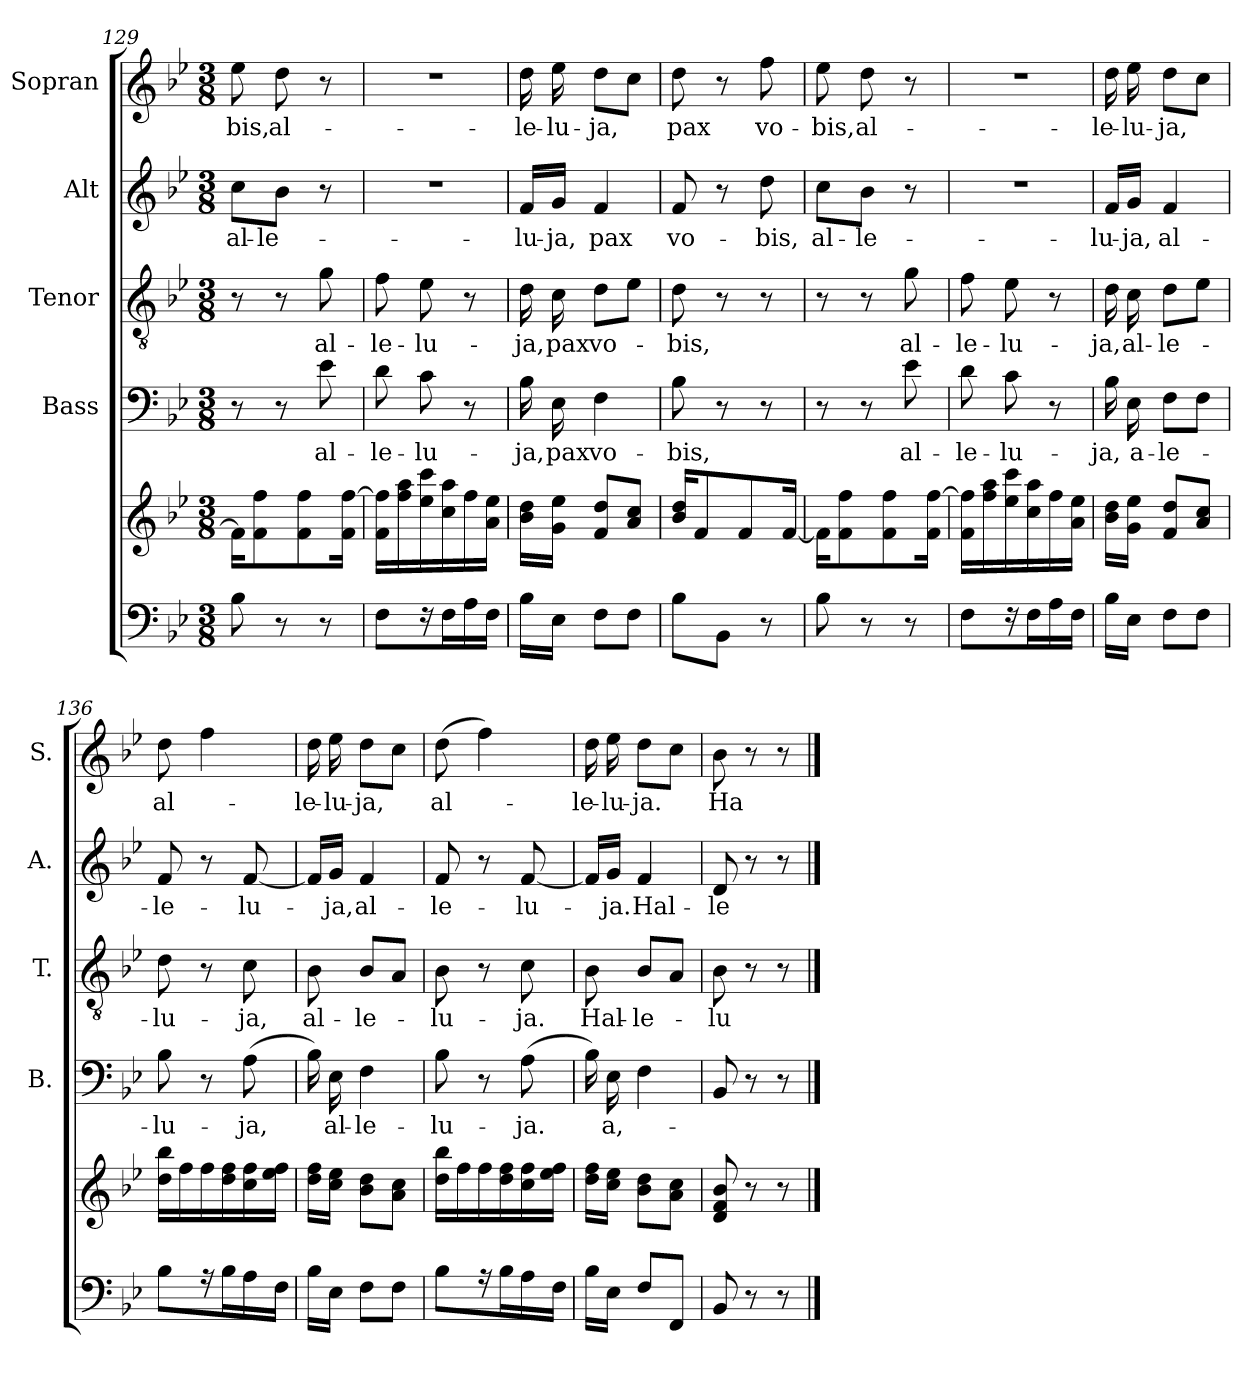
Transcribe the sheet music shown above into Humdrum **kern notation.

**kern	**kern	**kern	**text	**kern	**text	**kern	**text	**kern	**text
*part5	*part5	*part4	*part4	*part3	*part3	*part2	*part2	*part1	*part1
*staff6	*staff5	*staff4	*staff4	*staff3	*staff3	*staff2	*staff2	*staff1	*staff1
*	*	*I"Bass	*	*I"Tenor	*	*I"Alt	*	*I"Sopran	*
*	*	*I'B.	*	*I'T.	*	*I'A.	*	*I'S.	*
!!LO:PB:g=z
*clefF4	*clefG2	*clefF4	*	*clefGv2	*	*clefG2	*	*clefG2	*
*k[b-e-]	*k[b-e-]	*k[b-e-]	*	*k[b-e-]	*	*k[b-e-]	*	*k[b-e-]	*
*B-:	*B-:	*B-:	*	*B-:	*	*B-:	*	*B-:	*
*M3/8	*M3/8	*M3/8	*	*M3/8	*	*M3/8	*	*M3/8	*
=129	=129	=129	=129	=129	=129	=129	=129	=129	=129
!	!	!	!	!	!	!	!LO:LY:b	!	!LO:LY:b
8B-\	16f\KL]	8r	.	8r	.	8cc\L	al-	8ee-\	-bis,
.	8f\ 8ff\	.	.	.	.	.	.	.	.
!	!	!	!	!	!	!	!LO:LY:b	!	!LO:LY:b
8r	.	8r	.	8r	.	8b-\J	-le-	8dd\	al-
.	8f\ 8ff\	.	.	.	.	.	.	.	.
!	!	!	!LO:LY:b	!	!LO:LY:b	!	!	!	!
8r	.	8e-\	al-	8g\	al-	8r	.	8r	.
.	16f\ [16ff\Jk	.	.	.	.	.	.	.	.
=130	=130	=130	=130	=130	=130	=130	=130	=130	=130
!	!	!	!LO:LY:b	!	!LO:LY:b	!	!	!	!
8F\L	16f\ 16ff\]LL	8d\	-le-	8f\	-le-	4.r	.	4.r	.
.	16ff\ 16aa\	.	.	.	.	.	.	.	.
!	!	!	!LO:LY:b	!	!LO:LY:b	!	!	!	!
16r	16ee-\ 16ccc\	8c\	-lu-	8e-\	-lu-	.	.	.	.
16F\L	16cc\ 16aa\	.	.	.	.	.	.	.	.
16A\	16ff\	8r	.	8r	.	.	.	.	.
16F\JJ	16a\ 16ee-\JJ	.	.	.	.	.	.	.	.
=131	=131	=131	=131	=131	=131	=131	=131	=131	=131
!	!	!	!LO:LY:b	!	!LO:LY:b	!	!LO:LY:b	!	!LO:LY:b
16B-\LL	16b-\ 16dd\LL	16B-\	-ja,	16d\	-ja,	16f/LL	-lu-	16dd\	-le-
!	!	!	!LO:LY:b	!	!LO:LY:b	!	!LO:LY:b	!	!LO:LY:b
16E-\JJ	16g\ 16ee-\JJ	16E-\	pax	16c\	pax	16g/JJ	-ja,	16ee-\	-lu-
!	!	!	!LO:LY:b	!	!LO:LY:b	!	!LO:LY:b	!	!LO:LY:b
8F\L	8f/ 8dd/L	4F\	vo-	8d\L	vo-	4f/	pax	8dd\L	-ja,
8F\J	8a/ 8cc/J	.	.	8e-\J	.	.	.	8cc\J	.
=132	=132	=132	=132	=132	=132	=132	=132	=132	=132
!	!	!	!LO:LY:b	!	!LO:LY:b	!	!LO:LY:b	!	!LO:LY:b
8B-\L	16b-/ 16dd/KL	8B-\	-bis,	8d\	-bis,	8f/	vo-	8dd\	pax
.	8f/	.	.	.	.	.	.	.	.
8BB-\J	.	8r	.	8r	.	8r	.	8r	.
.	8f/	.	.	.	.	.	.	.	.
!	!	!	!	!	!	!	!LO:LY:b	!	!LO:LY:b
8r	.	8r	.	8r	.	8dd\	-bis,	8ff\	vo-
.	[16f/Jk	.	.	.	.	.	.	.	.
=133	=133	=133	=133	=133	=133	=133	=133	=133	=133
!	!	!	!	!	!	!	!LO:LY:b	!	!LO:LY:b
8B-\	16f\KL]	8r	.	8r	.	8cc\L	al-	8ee-\	-bis,
.	8f\ 8ff\	.	.	.	.	.	.	.	.
!	!	!	!	!	!	!	!LO:LY:b	!	!LO:LY:b
8r	.	8r	.	8r	.	8b-\J	-le-	8dd\	al-
.	8f\ 8ff\	.	.	.	.	.	.	.	.
!	!	!	!LO:LY:b	!	!LO:LY:b	!	!	!	!
8r	.	8e-\	al-	8g\	al-	8r	.	8r	.
.	16f\ [16ff\Jk	.	.	.	.	.	.	.	.
=134	=134	=134	=134	=134	=134	=134	=134	=134	=134
!	!	!	!LO:LY:b	!	!LO:LY:b	!	!	!	!
8F\L	16f\ 16ff\]LL	8d\	-le-	8f\	-le-	4.r	.	4.r	.
.	16ff\ 16aa\	.	.	.	.	.	.	.	.
!	!	!	!LO:LY:b	!	!LO:LY:b	!	!	!	!
16r	16ee-\ 16ccc\	8c\	-lu-	8e-\	-lu-	.	.	.	.
16F\L	16cc\ 16aa\	.	.	.	.	.	.	.	.
16A\	16ff\	8r	.	8r	.	.	.	.	.
16F\JJ	16a\ 16ee-\JJ	.	.	.	.	.	.	.	.
!!LO:LB:g=z
=135	=135	=135	=135	=135	=135	=135	=135	=135	=135
!	!	!	!LO:LY:b	!	!LO:LY:b	!	!LO:LY:b	!	!LO:LY:b
16B-\LL	16b-\ 16dd\LL	16B-\	-ja,	16d\	-ja,	16f/LL	-lu-	16dd\	-le-
!	!	!	!LO:LY:b	!	!LO:LY:b	!	!LO:LY:b	!	!LO:LY:b
16E-\JJ	16g\ 16ee-\JJ	16E-\	a-	16c\	al-	16g/JJ	-ja,	16ee-\	-lu-
!	!	!	!LO:LY:b	!	!LO:LY:b	!	!LO:LY:b	!	!LO:LY:b
8F\L	8f/ 8dd/L	8F\L	-le-	8d\L	-le-	4f/	al-	8dd\L	-ja,
8F\J	8a/ 8cc/J	8F\J	.	8e-\J	.	.	.	8cc\J	.
=136	=136	=136	=136	=136	=136	=136	=136	=136	=136
!	!	!	!LO:LY:b	!	!LO:LY:b	!	!LO:LY:b	!	!LO:LY:b
8B-\L	16dd\ 16bb-\LL	8B-\	-lu-	8d\	-lu-	8f/	-le-	8dd\	al-
.	16ff\	.	.	.	.	.	.	.	.
16r	16ff\	8r	.	8r	.	8r	.	4ff\	.
16B-\L	16dd\ 16ff\	.	.	.	.	.	.	.	.
!	!	!	!LO:LY:b	!	!LO:LY:b	!	!LO:LY:b	!	!
16A\	16cc\ 16ff\	(>8A\	-ja,	8c\	-ja,	[8f/	-lu-	.	.
16F\JJ	16ee-\ 16ff\JJ	.	.	.	.	.	.	.	.
=137	=137	=137	=137	=137	=137	=137	=137	=137	=137
!	!	!	!	!	!LO:LY:b	!	!	!	!LO:LY:b
16B-\LL	16dd\ 16ff\LL	16B-\)	.	8B-\	al-	16f/LL]	.	16dd\	-le-
!	!	!	!LO:LY:b	!	!	!	!LO:LY:b	!	!LO:LY:b
16E-\JJ	16cc\ 16ee-\JJ	16E-\	al-	.	.	16g/JJ	-ja,	16ee-\	-lu-
!	!	!	!LO:LY:b	!	!LO:LY:b	!	!LO:LY:b	!	!LO:LY:b
8F\L	8b-\ 8dd\L	4F\	-le-	8B-/L	-le-	4f/	al-	8dd\L	-ja,
8F\J	8a\ 8cc\J	.	.	8A/J	.	.	.	8cc\J	.
=138	=138	=138	=138	=138	=138	=138	=138	=138	=138
!	!	!	!LO:LY:b	!	!LO:LY:b	!	!LO:LY:b	!	!LO:LY:b
8B-\L	16dd\ 16bb-\LL	8B-\	-lu-	8B-\	-lu-	8f/	-le-	(>8dd\	al-
.	16ff\	.	.	.	.	.	.	.	.
16r	16ff\	8r	.	8r	.	8r	.	4ff\)	.
16B-\L	16dd\ 16ff\	.	.	.	.	.	.	.	.
!	!	!	!LO:LY:b	!	!LO:LY:b	!	!LO:LY:b	!	!
16A\	16cc\ 16ff\	(>8A\	-ja.	8c\	-ja.	[8f/	-lu-	.	.
16F\JJ	16ee-\ 16ff\JJ	.	.	.	.	.	.	.	.
=139	=139	=139	=139	=139	=139	=139	=139	=139	=139
!	!	!	!	!	!LO:LY:b	!	!	!	!LO:LY:b
16B-\LL	16dd\ 16ff\LL	16B-\)	.	8B-\	Hal-	16f/LL]	.	16dd\	-le-
!	!	!	!LO:LY:b	!	!	!	!LO:LY:b	!	!LO:LY:b
16E-\JJ	16cc\ 16ee-\JJ	16E-\	a,-	.	.	16g/JJ	-ja.	16ee-\	-lu-
!	!	!	!	!	!LO:LY:b	!	!LO:LY:b	!	!LO:LY:b
8F/L	8b-\ 8dd\L	4F\	.	8B-/L	-le-	4f/	Hal-	8dd\L	-ja.
8FF/J	8a\ 8cc\J	.	.	8A/J	.	.	.	8cc\J	.
=140	=140	=140	=140	=140	=140	=140	=140	=140	=140
!	!	!	!	!	!LO:LY:b	!	!LO:LY:b	!	!LO:LY:b
8BB-/	8d/ 8f/ 8b-/	8BB-/	.	8B-\	-lu-	8d/	-le-	8b-\	Ha-
8r	8r	8r	.	8r	.	8r	.	8r	.
8r	8r	8r	.	8r	.	8r	.	8r	.
==	==	==	==	==	==	==	==	==	==
*-	*-	*-	*-	*-	*-	*-	*-	*-	*-
